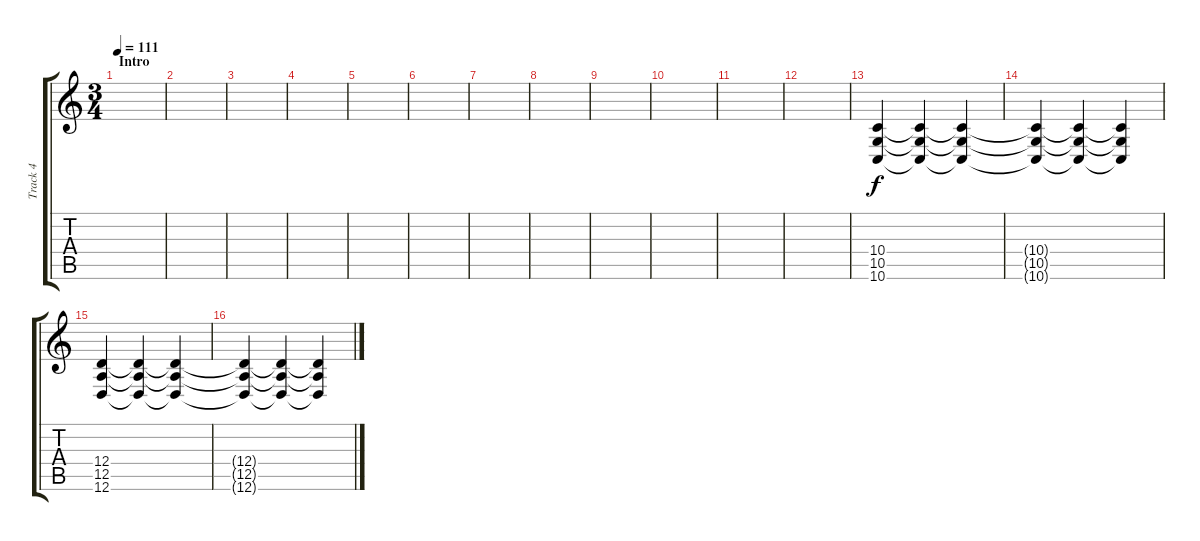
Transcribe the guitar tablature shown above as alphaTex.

\track ("Track 4" "Track 4") {instrument drawbarorgan}
\staff {score tabs}
\tuning (E4 B3 G3 D3 A2 D2) {hide}
\ts (3 4)
\section ("" "Intro")
\tempo 111
\clef g2
\ks c
|
|
|
|
|
|
|
|
|
|
|
|
(10.4 10.5 10.6).4 (10.4{t} 10.5{t} 10.6{t}).4 (10.4{t} 10.5{t} 10.6{t}).4 |
(10.4{t} 10.5{t} 10.6{t}).4 (10.4{t} 10.5{t} 10.6{t}).4 (10.4{t} 10.5{t} 10.6{t}).4 |
(12.4 12.5 12.6).4 (12.4{t} 12.5{t} 12.6{t}).4 (12.4{t} 12.5{t} 12.6{t}).4 |
(12.4{t} 12.5{t} 12.6{t}).4 (12.4{t} 12.5{t} 12.6{t}).4 (12.4{t} 12.5{t} 12.6{t}).4
